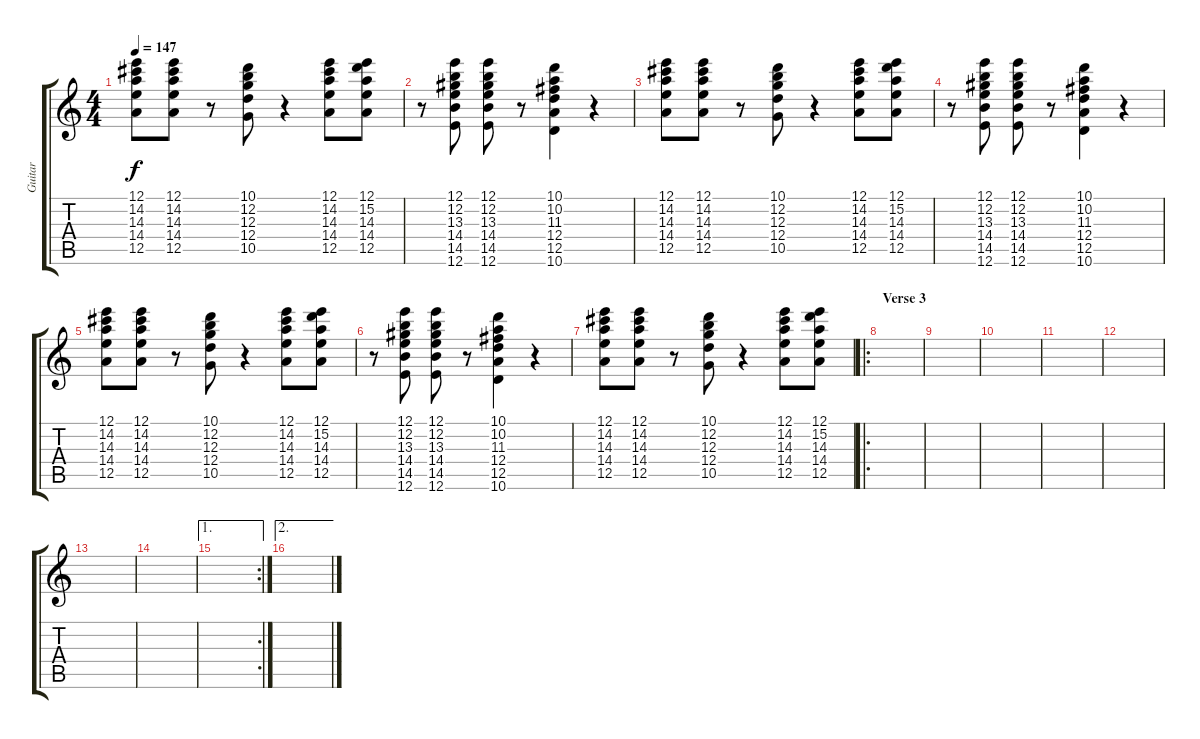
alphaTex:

\track ("Guitar" "Guitar") {instrument distortionguitar}
\staff {score tabs}
\tuning (E4 B3 G3 D3 A2 E2) {hide}
\ts (4 4)
\tempo 147
\clef g2
\ks c
(12.1 14.2 14.3 14.4 12.5).8{dy f} (12.1 14.2 14.3 14.4 12.5).8 r.8 (10.1 12.2 12.3 12.4 10.5).8 r.4 (12.1 14.2 14.3 14.4 12.5).8 (12.1 15.2 14.3 14.4 12.5).8 |
r.8 (12.1 12.2 13.3 14.4 14.5 12.6).8 (12.1 12.2 13.3 14.4 14.5 12.6).8 r.8 (10.1 10.2 11.3 12.4 12.5 10.6).4 r.4 |
(12.1 14.2 14.3 14.4 12.5).8 (12.1 14.2 14.3 14.4 12.5).8 r.8 (10.1 12.2 12.3 12.4 10.5).8 r.4 (12.1 14.2 14.3 14.4 12.5).8 (12.1 15.2 14.3 14.4 12.5).8 |
r.8 (12.1 12.2 13.3 14.4 14.5 12.6).8 (12.1 12.2 13.3 14.4 14.5 12.6).8 r.8 (10.1 10.2 11.3 12.4 12.5 10.6).4 r.4 |
(12.1 14.2 14.3 14.4 12.5).8 (12.1 14.2 14.3 14.4 12.5).8 r.8 (10.1 12.2 12.3 12.4 10.5).8 r.4 (12.1 14.2 14.3 14.4 12.5).8 (12.1 15.2 14.3 14.4 12.5).8 |
r.8 (12.1 12.2 13.3 14.4 14.5 12.6).8 (12.1 12.2 13.3 14.4 14.5 12.6).8 r.8 (10.1 10.2 11.3 12.4 12.5 10.6).4 r.4 |
(12.1 14.2 14.3 14.4 12.5).8 (12.1 14.2 14.3 14.4 12.5).8 r.8 (10.1 12.2 12.3 12.4 10.5).8 r.4 (12.1 14.2 14.3 14.4 12.5).8 (12.1 15.2 14.3 14.4 12.5).8 |
\ro
\section ("" "Verse 3")
|
|
|
|
|
|
|
\ae 1
\rc 2
|
\ae 2
